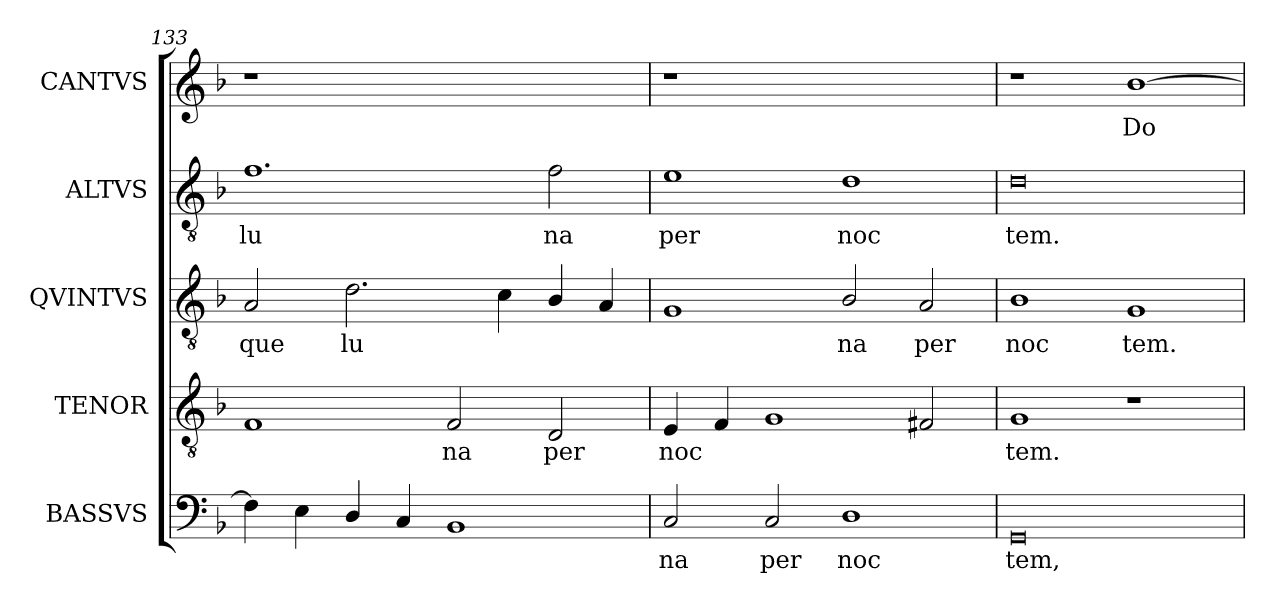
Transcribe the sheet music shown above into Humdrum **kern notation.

**kern	**text	**kern	**text	**kern	**text	**kern	**text	**kern	**text
*part5	*part5	*part4	*part4	*part3	*part3	*part2	*part2	*part1	*part1
*staff5	*staff5	*staff4	*staff4	*staff3	*staff3	*staff2	*staff2	*staff1	*staff1
*I"BASSVS	*	*I"TENOR	*	*I"QVINTVS	*	*I"ALTVS	*	*I"CANTVS	*
*clefF4	*	*clefGv2	*	*clefGv2	*	*clefGv2	*	*clefG2	*
*ITrd-3c-5	*	*ITrd-3c-5	*	*ITrd-3c-5	*	*ITrd-3c-5	*	*	*
*k[b-e-]	*	*k[b-e-]	*	*k[b-e-]	*	*k[b-e-]	*	*k[b-]	*
*B-:	*	*B-:	*	*B-:	*	*B-:	*	*F:	*
=133	=133	=133	=133	=133	=133	=133	=133	=133	=133
!	!LO:LY:b:cj	!	!LO:LY:b:cj	!	!LO:LY:b:cj	!	!LO:LY:b:cj	!	!
4B-\]	.	1B-	.	2d/	que	1.b-	lu	1r	.
!	!LO:LY:b:cj	!	!	!	!	!	!	!	!
4A\	.	.	.	.	.	.	.	.	.
!	!LO:LY:b:cj	!	!	!	!LO:LY:b:cj	!	!	!	!
4G/	.	.	.	2.g\	lu	.	.	.	.
!	!LO:LY:b:cj	!	!	!	!	!	!	!	!
4F/	.	.	.	.	.	.	.	.	.
!	!LO:LY:b:cj	!	!LO:LY:b:cj	!	!	!	!	!	!
1E-	.	2B-/	na	.	.	.	.	1ryy	.
!	!	!	!	!	!LO:LY:b:cj	!	!	!	!
.	.	.	.	4f\	.	.	.	.	.
!	!	!	!LO:LY:b:cj	!	!LO:LY:b:cj	!	!LO:LY:b:cj	!	!
.	.	2G/	per	4e-/	.	2b-\	na	.	.
!	!	!	!	!	!LO:LY:b:cj	!	!	!	!
.	.	.	.	4d/	.	.	.	.	.
=134	=134	=134	=134	=134	=134	=134	=134	=134	=134
!	!LO:LY:b:cj	!	!LO:LY:b:cj	!	!LO:LY:b:cj	!	!LO:LY:b:cj	!	!
2F/	na	4A/	noc	1c	.	1a	per	1r	.
!	!	!	!LO:LY:b:cj	!	!	!	!	!	!
.	.	4B-/	.	.	.	.	.	.	.
!	!LO:LY:b:cj	!	!LO:LY:b:cj	!	!	!	!	!	!
2F/	per	1c	.	.	.	.	.	.	.
!	!LO:LY:b:cj	!	!	!	!LO:LY:b:cj	!	!LO:LY:b:cj	!	!
1G	noc	.	.	2e-/	na	1g	noc	1ryy	.
!	!	!	!LO:LY:b:cj	!	!LO:LY:b:cj	!	!	!	!
.	.	2B/	.	2d/	per	.	.	.	.
=135	=135	=135	=135	=135	=135	=135	=135	=135	=135
!	!LO:LY:b:cj	!	!LO:LY:b:cj	!	!LO:LY:b:cj	!	!LO:LY:b:cj	!	!
0C	tem,	1c	tem.	1e-	noc	0g	tem.	1r	.
!	!	!	!	!	!LO:LY:b:cj	!	!	!	!LO:LY:b:cj
.	.	1r	.	1c	tem.	.	.	[<1b-	Do-
=	=	=	=	=	=	=	=	=	=
*-	*-	*-	*-	*-	*-	*-	*-	*-	*-
